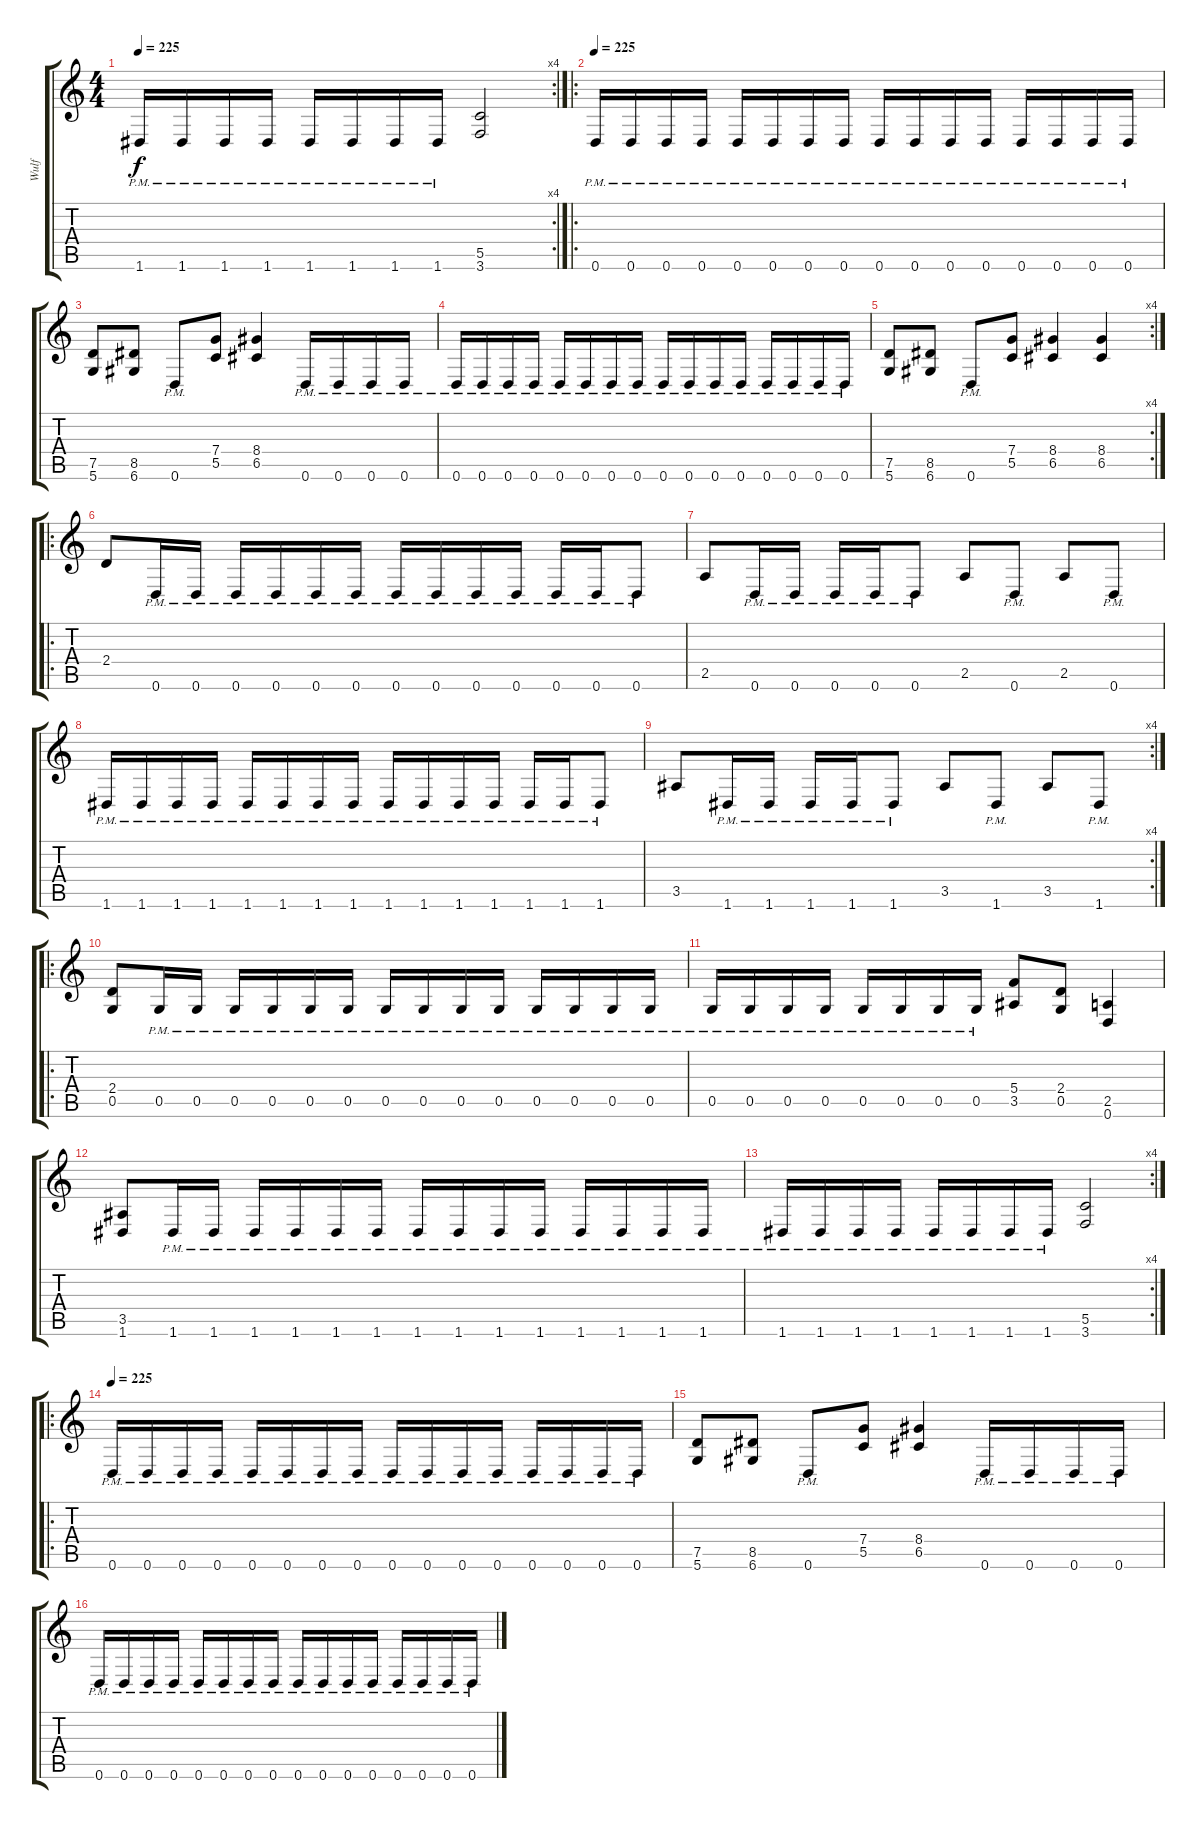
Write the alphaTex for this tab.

\track ("Wulf" "Wulf") {instrument distortionguitar}
\staff {score tabs}
\tuning (D4 A3 F3 C3 G2 D2) {hide}
\rc 4
\ts (4 4)
\tempo 225
\clef g2
\ks c
1.6{pm}.16{dy f} 1.6{pm}.16 1.6{pm}.16 1.6{pm}.16 1.6{pm}.16 1.6{pm}.16 1.6{pm}.16 1.6{pm}.16 (5.5 3.6).2 |
\ro
\tempo 225
0.6{pm}.16 0.6{pm}.16 0.6{pm}.16 0.6{pm}.16 0.6{pm}.16 0.6{pm}.16 0.6{pm}.16 0.6{pm}.16 0.6{pm}.16 0.6{pm}.16 0.6{pm}.16 0.6{pm}.16 0.6{pm}.16 0.6{pm}.16 0.6{pm}.16 0.6{pm}.16 |
(7.5 5.6).8 (8.5 6.6).8 0.6{pm}.8 (7.4 5.5).8 (8.4 6.5).4 0.6{pm}.16 0.6{pm}.16 0.6{pm}.16 0.6{pm}.16 |
0.6{pm}.16 0.6{pm}.16 0.6{pm}.16 0.6{pm}.16 0.6{pm}.16 0.6{pm}.16 0.6{pm}.16 0.6{pm}.16 0.6{pm}.16 0.6{pm}.16 0.6{pm}.16 0.6{pm}.16 0.6{pm}.16 0.6{pm}.16 0.6{pm}.16 0.6{pm}.16 |
\rc 4
(7.5 5.6).8 (8.5 6.6).8 0.6{pm}.8 (7.4 5.5).8 (8.4 6.5).4 (8.4 6.5).4 |
\ro
2.4.8 0.6{pm}.16 0.6{pm}.16 0.6{pm}.16 0.6{pm}.16 0.6{pm}.16 0.6{pm}.16 0.6{pm}.16 0.6{pm}.16 0.6{pm}.16 0.6{pm}.16 0.6{pm}.16 0.6{pm}.16 0.6{pm}.8 |
2.5.8 0.6{pm}.16 0.6{pm}.16 0.6{pm}.16 0.6{pm}.16 0.6{pm}.8 2.5.8 0.6{pm}.8 2.5.8 0.6{pm}.8 |
1.6{pm}.16 1.6{pm}.16 1.6{pm}.16 1.6{pm}.16 1.6{pm}.16 1.6{pm}.16 1.6{pm}.16 1.6{pm}.16 1.6{pm}.16 1.6{pm}.16 1.6{pm}.16 1.6{pm}.16 1.6{pm}.16 1.6{pm}.16 1.6{pm}.8 |
\rc 4
3.5.8 1.6{pm}.16 1.6{pm}.16 1.6{pm}.16 1.6{pm}.16 1.6{pm}.8 3.5.8 1.6{pm}.8 3.5.8 1.6{pm}.8 |
\ro
(2.4 0.5).8 0.5{pm}.16 0.5{pm}.16 0.5{pm}.16 0.5{pm}.16 0.5{pm}.16 0.5{pm}.16 0.5{pm}.16 0.5{pm}.16 0.5{pm}.16 0.5{pm}.16 0.5{pm}.16 0.5{pm}.16 0.5{pm}.16 0.5{pm}.16 |
0.5{pm}.16 0.5{pm}.16 0.5{pm}.16 0.5{pm}.16 0.5{pm}.16 0.5{pm}.16 0.5{pm}.16 0.5{pm}.16 (5.4 3.5).8 (2.4 0.5).8 (2.5 0.6).4 |
(3.5 1.6).8 1.6{pm}.16 1.6{pm}.16 1.6{pm}.16 1.6{pm}.16 1.6{pm}.16 1.6{pm}.16 1.6{pm}.16 1.6{pm}.16 1.6{pm}.16 1.6{pm}.16 1.6{pm}.16 1.6{pm}.16 1.6{pm}.16 1.6{pm}.16 |
\rc 4
1.6{pm}.16 1.6{pm}.16 1.6{pm}.16 1.6{pm}.16 1.6{pm}.16 1.6{pm}.16 1.6{pm}.16 1.6{pm}.16 (5.5 3.6).2 |
\ro
\tempo 225
0.6{pm}.16 0.6{pm}.16 0.6{pm}.16 0.6{pm}.16 0.6{pm}.16 0.6{pm}.16 0.6{pm}.16 0.6{pm}.16 0.6{pm}.16 0.6{pm}.16 0.6{pm}.16 0.6{pm}.16 0.6{pm}.16 0.6{pm}.16 0.6{pm}.16 0.6{pm}.16 |
(7.5 5.6).8 (8.5 6.6).8 0.6{pm}.8 (7.4 5.5).8 (8.4 6.5).4 0.6{pm}.16 0.6{pm}.16 0.6{pm}.16 0.6{pm}.16 |
0.6{pm}.16 0.6{pm}.16 0.6{pm}.16 0.6{pm}.16 0.6{pm}.16 0.6{pm}.16 0.6{pm}.16 0.6{pm}.16 0.6{pm}.16 0.6{pm}.16 0.6{pm}.16 0.6{pm}.16 0.6{pm}.16 0.6{pm}.16 0.6{pm}.16 0.6{pm}.16
